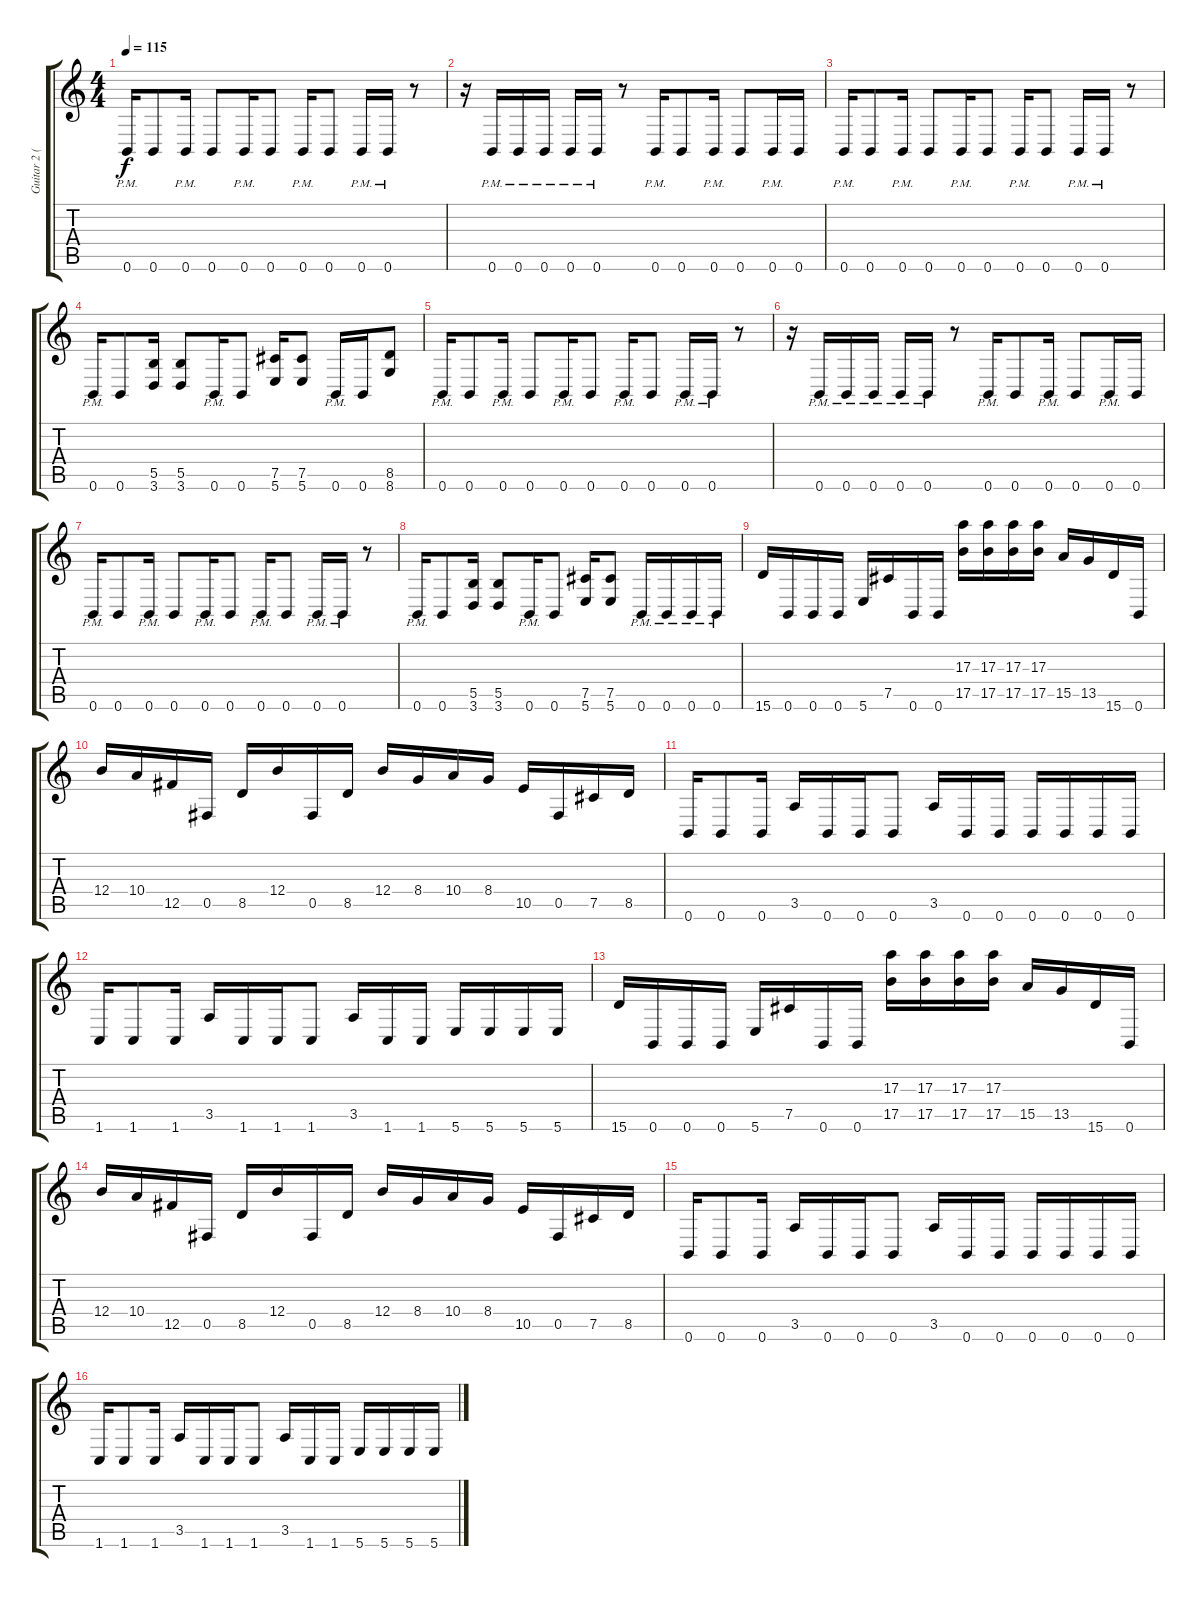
\track ("Guitar 2 (Mike)" "Guitar 2 (") {instrument distortionguitar}
\staff {score tabs}
\tuning (Db4 Ab3 E3 B2 Gb2 B1) {hide}
\ts (4 4)
\tempo 115
\clef g2
\ks c
0.6{pm}.16{dy f instrument distortionguitar} 0.6.8 0.6{pm}.16 0.6.8 0.6{pm}.16 0.6.8 0.6{pm}.16 0.6.8 0.6{pm}.16 0.6{pm}.16 r.8 |
r.16 0.6{pm}.16 0.6{pm}.16 0.6{pm}.16 0.6{pm}.16 0.6{pm}.16 r.8 0.6{pm}.16 0.6.8 0.6{pm}.16 0.6.8 0.6{pm}.16 0.6.16 |
0.6{pm}.16 0.6.8 0.6{pm}.16 0.6.8 0.6{pm}.16 0.6.8 0.6{pm}.16 0.6.8 0.6{pm}.16 0.6{pm}.16 r.8 |
0.6{pm}.16 0.6.8 (5.5 3.6).16 (5.5 3.6).8 0.6{pm}.16 0.6.8 (7.5 5.6).16 (7.5 5.6).8 0.6{pm}.16 0.6.16 (8.5 8.6).8 |
0.6{pm}.16{instrument distortionguitar} 0.6.8 0.6{pm}.16 0.6.8 0.6{pm}.16 0.6.8 0.6{pm}.16 0.6.8 0.6{pm}.16 0.6{pm}.16 r.8 |
r.16 0.6{pm}.16 0.6{pm}.16 0.6{pm}.16 0.6{pm}.16 0.6{pm}.16 r.8 0.6{pm}.16 0.6.8 0.6{pm}.16 0.6.8 0.6{pm}.16 0.6.16 |
0.6{pm}.16 0.6.8 0.6{pm}.16 0.6.8 0.6{pm}.16 0.6.8 0.6{pm}.16 0.6.8 0.6{pm}.16 0.6{pm}.16 r.8 |
0.6{pm}.16 0.6.8 (5.5 3.6).16 (5.5 3.6).8 0.6{pm}.16 0.6.8 (7.5 5.6).16 (7.5 5.6).8 0.6{pm}.16 0.6{pm}.16 0.6{pm}.16 0.6{pm}.16 |
15.6.16 0.6.16 0.6.16 0.6.16 5.6.16 7.5.16 0.6.16 0.6.16 (17.3 17.5).16 (17.3 17.5).16 (17.3 17.5).16 (17.3 17.5).16 15.5.16 13.5.16 15.6.16 0.6.16 |
12.4.16 10.4.16 12.5.16 0.5.16 8.5.16 12.4.16 0.5.16 8.5.16 12.4.16 8.4.16 10.4.16 8.4.16 10.5.16 0.5.16 7.5.16 8.5.16 |
0.6.16 0.6.8 0.6.16 3.5.16 0.6.16 0.6.16 0.6.8 3.5.16 0.6.16 0.6.16 0.6.16 0.6.16 0.6.16 0.6.16 |
1.6.16 1.6.8 1.6.16 3.5.16 1.6.16 1.6.16 1.6.8 3.5.16 1.6.16 1.6.16 5.6.16 5.6.16 5.6.16 5.6.16 |
15.6.16 0.6.16 0.6.16 0.6.16 5.6.16 7.5.16 0.6.16 0.6.16 (17.3 17.5).16 (17.3 17.5).16 (17.3 17.5).16 (17.3 17.5).16 15.5.16 13.5.16 15.6.16 0.6.16 |
12.4.16 10.4.16 12.5.16 0.5.16 8.5.16 12.4.16 0.5.16 8.5.16 12.4.16 8.4.16 10.4.16 8.4.16 10.5.16 0.5.16 7.5.16 8.5.16 |
0.6.16 0.6.8 0.6.16 3.5.16 0.6.16 0.6.16 0.6.8 3.5.16 0.6.16 0.6.16 0.6.16 0.6.16 0.6.16 0.6.16 |
1.6.16 1.6.8 1.6.16 3.5.16 1.6.16 1.6.16 1.6.8 3.5.16 1.6.16 1.6.16 5.6.16 5.6.16 5.6.16 5.6.16
